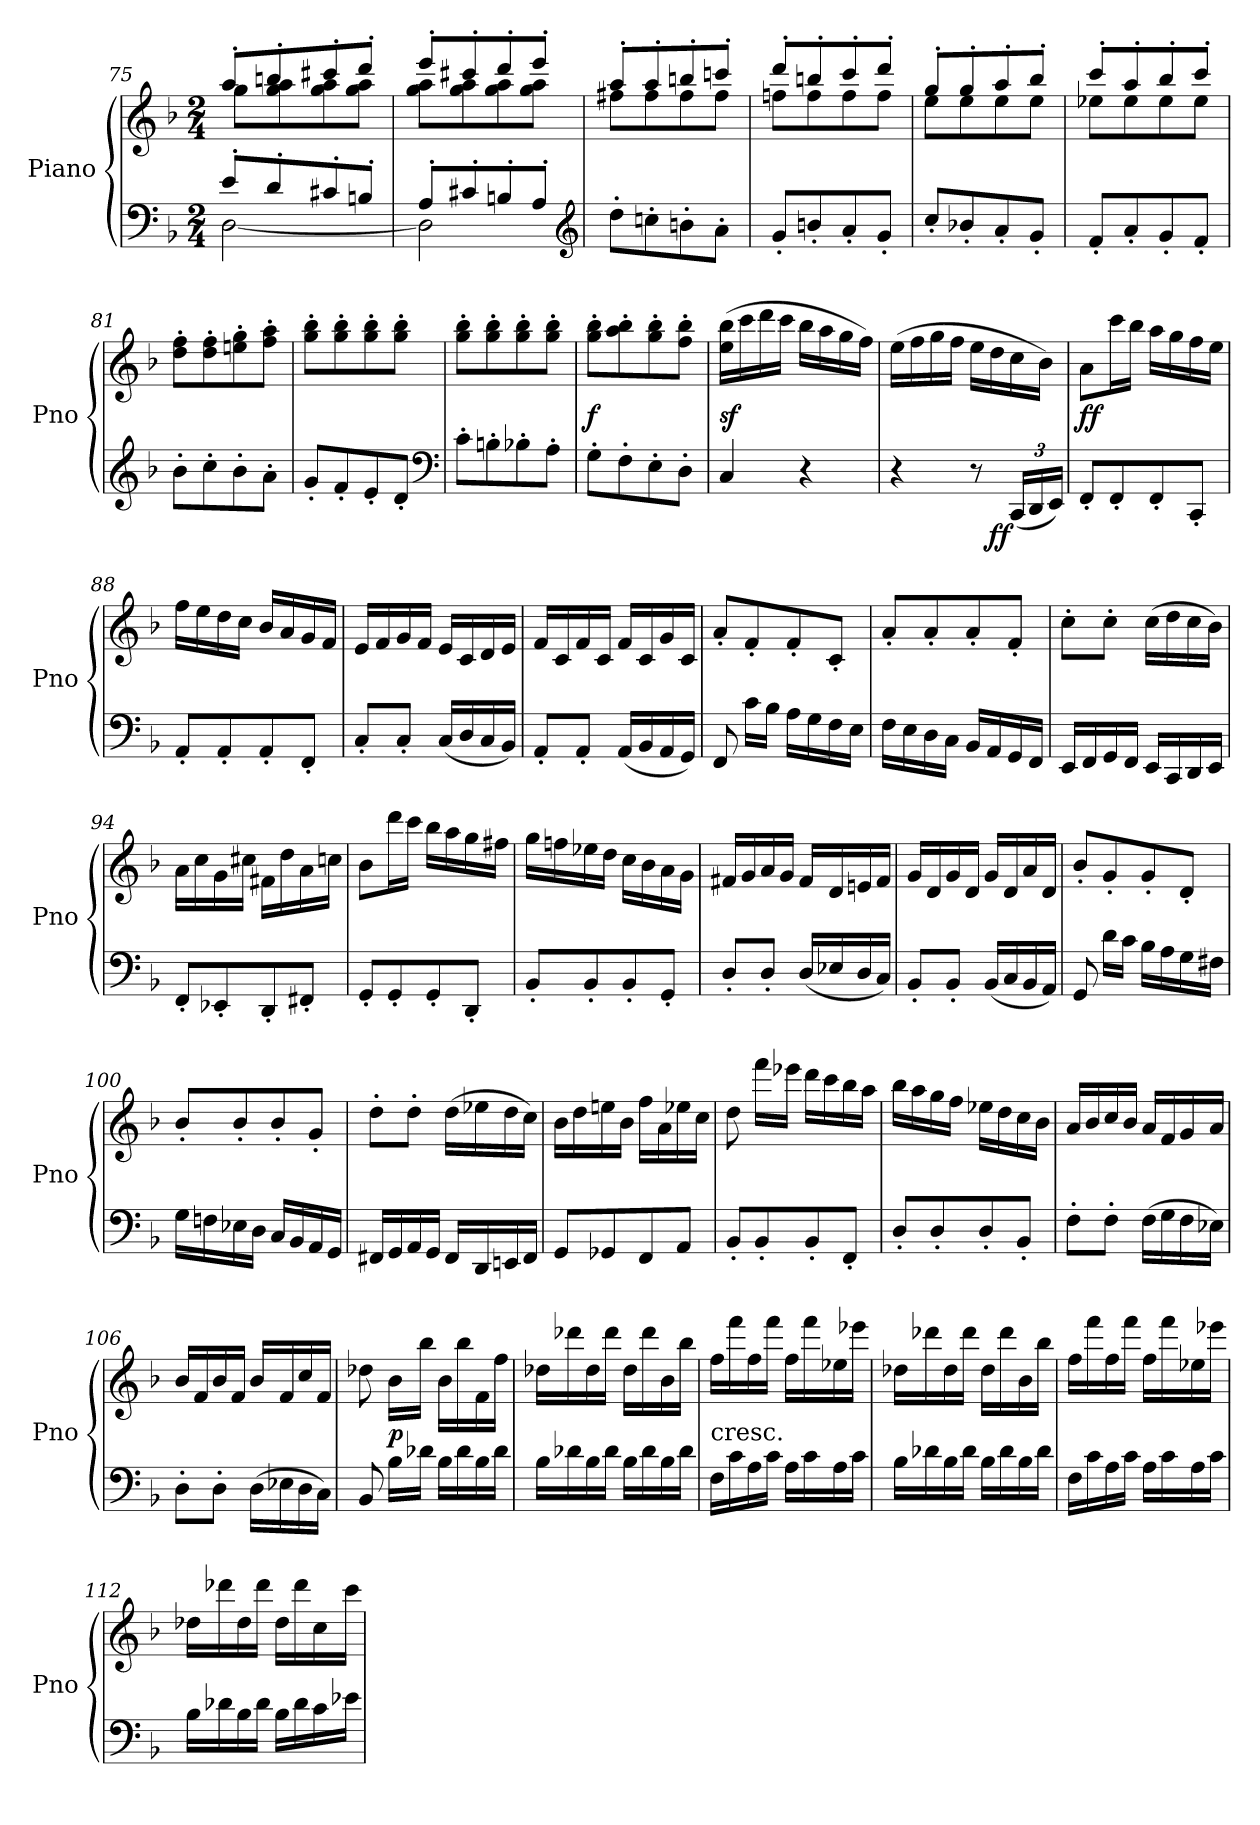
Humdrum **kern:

**kern	**kern	**dynam
*part1	*part1	*part1
*staff2	*staff1	*staff1/2
*I"Piano	*	*
*I'Pno	*	*
*clefF4	*clefG2	*
*k[b-]	*k[b-]	*
*F:	*F:	*
*M2/4	*M2/4	*
=75	=75	=75
*^	*^	*
8e'L	[2D	8aa'L	8ggL	.
8d'	.	8bbn'	8gg 8aa	.
8c#X'	.	8ccc#X'	8gg 8aa	.
8Bn'J	.	8ddd'J	8gg 8aaJ	.
=76	=76	=76	=76	=76
8A'L	2D]	8eee'L	8gg 8aaL	.
8c#X'	.	8ccc#X'	8gg 8aa	.
8Bn'	.	8ddd'	8gg 8aa	.
8A'J	.	8eee'J	8gg 8aaJ	.
*v	*v	*	*	*
*clefG2	*	*	*
=77	=77	=77	=77
8dd'L	8aa'L	8ff#XL	.
8ccn'	8aa'	8ff#	.
8bn'	8bbn'	8ff#	.
8a'J	8cccn'J	8ff#J	.
=78	=78	=78	=78
8g'L	8ddd'L	8ffnL	.
8bn'	8bbn'	8ff	.
8a'	8ccc'	8ff	.
8g'J	8ddd'J	8ffJ	.
=79	=79	=79	=79
8cc'L	8gg'L	8eeL	.
8b-X'	8gg'	8ee	.
8a'	8aa'	8ee	.
8g'J	8bb-'J	8eeJ	.
=80	=80	=80	=80
8f'L	8ccc'L	8ee-XL	.
8a'	8aa'	8ee-	.
8g'	8bb-'	8ee-	.
8f'J	8ccc'J	8ee-J	.
=81	=81	=81	=81
!	!LO:TX:c:t=cresc.	!	!
*	*v	*v	*
8b-'L	8dd' 8ff'L	.
8cc'	8dd' 8ff'	.
8b-'	8een' 8gg'	.
8a'J	8ff' 8aa'J	.
=82	=82	=82
8g'L	8gg' 8bb-'L	.
8f'	8gg' 8bb-'	.
8e'	8gg' 8bb-'	.
8d'J	8gg' 8bb-'J	.
*clefF4	*	*
=83	=83	=83
8c'L	8gg' 8bb-'L	.
8Bn'	8gg' 8bb-'	.
8B-X'	8gg' 8bb-'	.
8A'J	8gg' 8bb-'J	.
=84	=84	=84
8G'L	8gg' 8bb-'L	f
8F'	8aa' 8bb-'	.
8E'	8gg' 8bb-'	.
8D'J	8ff' 8bb-'J	.
=85	=85	=85
4C	(16ee 16bb-LL	sf
.	16ccc	.
.	16ddd	.
.	16cccJJ	.
4r	16bb-LL	.
.	16aa	.
.	16gg	.
.	16ffJJ)	.
=86	=86	=86
4r	(16eeLL	.
.	16ff	.
.	16gg	.
.	16ffJJ	.
8r	16eeLL	.
.	16dd	.
!	!	!LO:DY:b=2:rj
(24CCLL	16cc	ff
24DD	.	.
.	16b-JJ)	.
24EEJJ)	.	.
=87	=87	=87
8FF'L	8aL	ff
8FF'	16cccL	.
.	16bb-JJ	.
8FF'	16aaLL	.
.	16gg	.
8CC'J	16ff	.
.	16eeJJ	.
=88	=88	=88
8AA'L	16ffLL	.
.	16ee	.
8AA'	16dd	.
.	16ccJJ	.
8AA'	16b-LL	.
.	16a	.
8FF'J	16g	.
.	16fJJ	.
=89	=89	=89
8C'L	16eLL	.
.	16f	.
8C'J	16g	.
.	16fJJ	.
(16CLL	16eLL	.
16D	16c	.
16C	16d	.
16BB-JJ)	16eJJ	.
=90	=90	=90
8AA'L	16fLL	.
.	16c	.
8AA'J	16f	.
.	16cJJ	.
(16AALL	16fLL	.
16BB-	16c	.
16AA	16g	.
16GGJJ)	16cJJ	.
=91	=91	=91
8FF	8a'L	.
16cLL	8f'	.
16B-JJ	.	.
16ALL	8f'	.
16G	.	.
16F	8c'J	.
16EJJ	.	.
=92	=92	=92
16FLL	8a'L	.
16E	.	.
16D	8a'	.
16CJJ	.	.
16BB-LL	8a'	.
16AA	.	.
16GG	8f'J	.
16FFJJ	.	.
=93	=93	=93
16EELL	8cc'L	.
16FF	.	.
16GG	8cc'J	.
16FFJJ	.	.
16EELL	(16ccLL	.
16CC	16dd	.
16DD	16cc	.
16EEJJ	16b-JJ)	.
=94	=94	=94
8FF'L	16a\LL	.
.	16cc\	.
8EE-X'	16g\	.
.	16cc#X\JJ	.
8DD'	16f#X\LL	.
.	16dd\	.
8FF#X'J	16a\	.
.	16ccn\JJ	.
=95	=95	=95
8GG'L	8b-L	.
8GG'	16dddL	.
.	16cccJJ	.
8GG'	16bb-LL	.
.	16aa	.
8DD'J	16gg	.
.	16ff#XJJ	.
=96	=96	=96
8BB-'L	16ggLL	.
.	16ffn	.
8BB-'	16ee-X	.
.	16ddJJ	.
8BB-'	16cc\LL	.
.	16b-\	.
8GG'J	16a\	.
.	16g\JJ	.
=97	=97	=97
8D'/L	16f#XLL	.
.	16g	.
8D'/J	16a	.
.	16gJJ	.
(16D/LL	16f#LL	.
16E-X/	16d	.
16D/	16en	.
16C/JJ)	16f#JJ	.
=98	=98	=98
8BB-'L	16gLL	.
.	16d	.
8BB-'J	16g	.
.	16dJJ	.
(16BB-LL	16gLL	.
16C	16d	.
16BB-	16a	.
16AAJJ)	16dJJ	.
=99	=99	=99
8GG	8b-'L	.
16dLL	8g'	.
16cJJ	.	.
16B-LL	8g'	.
16A	.	.
16G	8d'J	.
16F#XJJ	.	.
=100	=100	=100
16GLL	8b-'L	.
16Fn	.	.
16E-X	8b-'	.
16DJJ	.	.
16CLL	8b-'	.
16BB-	.	.
16AA	8g'J	.
16GGJJ	.	.
=101	=101	=101
16FF#XLL	8dd'L	.
16GG	.	.
16AA	8dd'J	.
16GGJJ	.	.
16FF#LL	(16ddLL	.
16DD	16ee-X	.
16EEn	16dd	.
16FF#JJ	16ccJJ)	.
=102	=102	=102
8GGL	16b-LL	.
.	16dd	.
8GG-X	16een	.
.	16b-JJ	.
8FF	16ffLL	.
.	16a	.
8AAJ	16ee-X	.
.	16ccJJ	.
=103	=103	=103
8BB-'L	8dd	.
8BB-'	16fffLL	.
.	16eee-XJJ	.
8BB-'	16dddLL	.
.	16ccc	.
8FF'J	16bb-	.
.	16aaJJ	.
=104	=104	=104
8D'L	16bb-LL	.
.	16aa	.
8D'	16gg	.
.	16ffJJ	.
8D'	16ee-XLL	.
.	16dd	.
8BB-'J	16cc	.
.	16b-JJ	.
=105	=105	=105
8F'L	16a/LL	.
.	16b-/	.
8F'J	16cc/	.
.	16b-/JJ	.
(16FLL	16aLL	.
16G	16f	.
16F	16g	.
16E-XJJ)	16aJJ	.
=106	=106	=106
8D'L	16b-LL	.
.	16f	.
8D'J	16b-	.
.	16fJJ	.
(16DLL	16b-LL	.
16E-X	16f	.
16D	16cc	.
16CJJ)	16fJJ	.
=107	=107	=107
8BB-	8dd-X	.
16B-LL	16b-LL	p
16d-XJJ	16bb-JJ	.
16B-LL	16b-LL	.
16d-	16bb-	.
16B-	16f	.
16d-JJ	16ffJJ	.
=108	=108	=108
16B-LL	16dd-XLL	.
16d-X	16ddd-X	.
16B-	16dd-	.
16d-JJ	16ddd-JJ	.
16B-LL	16dd-LL	.
16d-	16ddd-	.
16B-	16b-	.
16d-JJ	16bb-JJ	.
=109	=109	=109
!	!LO:TX:c:t=cresc.	!
16FLL	16ffLL	.
16c	16fff	.
16A	16ff	.
16cJJ	16fffJJ	.
16ALL	16ffLL	.
16c	16fff	.
16A	16ee-X	.
16cJJ	16eee-XJJ	.
=110	=110	=110
16B-LL	16dd-XLL	.
16d-X	16ddd-X	.
16B-	16dd-	.
16d-JJ	16ddd-JJ	.
16B-LL	16dd-LL	.
16d-	16ddd-	.
16B-	16b-	.
16d-JJ	16bb-JJ	.
=111	=111	=111
16FLL	16ffLL	.
16c	16fff	.
16A	16ff	.
16cJJ	16fffJJ	.
16ALL	16ffLL	.
16c	16fff	.
16A	16ee-X	.
16cJJ	16eee-XJJ	.
=112	=112	=112
16B-LL	16dd-XLL	.
16d-X	16ddd-X	.
16B-	16dd-	.
16d-JJ	16ddd-JJ	.
16B-LL	16dd-LL	.
16d-	16ddd-	.
16c	16cc	.
16e-XJJ	16cccJJ	.
=	=	=
*-	*-	*-
